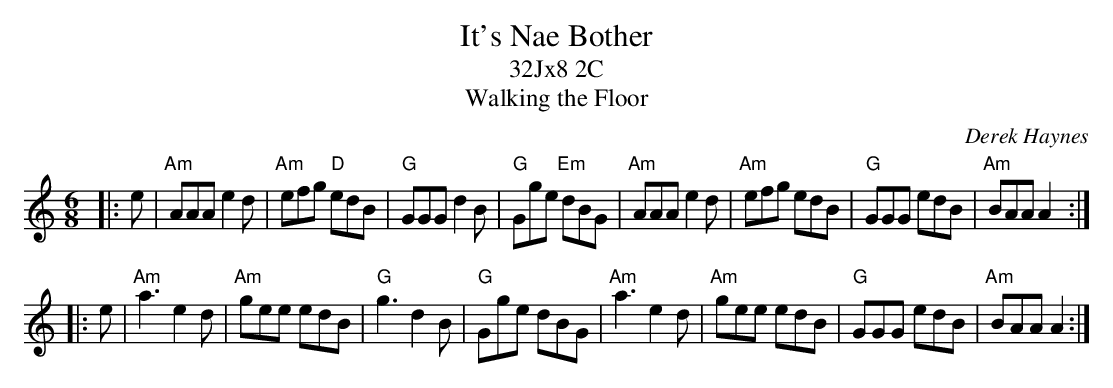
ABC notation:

X:1
T:It's Nae Bother
T:32Jx8 2C
C:Derek Haynes
T:Walking the Floor
M:6/8
L:1/8
K:Am
|:e| "Am" AAA e2d|"Am" efg "D"edB|"G" GGG d2B|"G" Gge "Em"dBG|\
  "Am"AAA e2d|"Am"efg edB|"G"GGG edB|"Am"BAA A2 :|
|:e| "Am"a3 e2d| "Am"gee edB|"G" g3 d2B|"G"Gge dBG|\
  "Am"a3 e2d|"Am"gee edB|"G"GGG edB|"Am"BAA A2 :|
